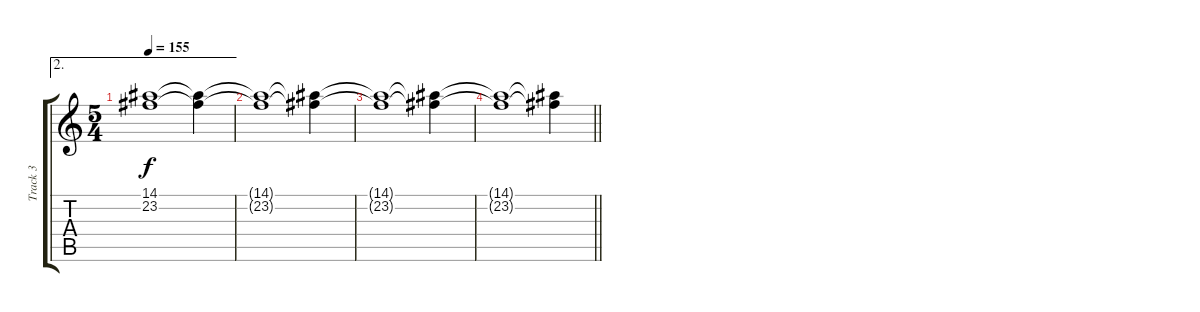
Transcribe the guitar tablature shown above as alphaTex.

\track ("Track 3" "Track 3") {instrument rockorgan}
\staff {score tabs}
\tuning (E4 B3 G3 D3 A2 E2) {hide}
\ae 2
\ts (5 4)
\tempo 155
\clef g2
\ks c
(14.1{t} 23.2{t}).1{dy f} (14.1{t} 23.2{t}).4 |
(14.1{t} 23.2{t}).1 (14.1{t} 23.2{t}).4 |
(14.1{t} 23.2{t}).1 (14.1{t} 23.2{t}).4 |
\barLineRight lightlight
(14.1{t} 23.2{t}).1 (14.1{t} 23.2{t}).4
